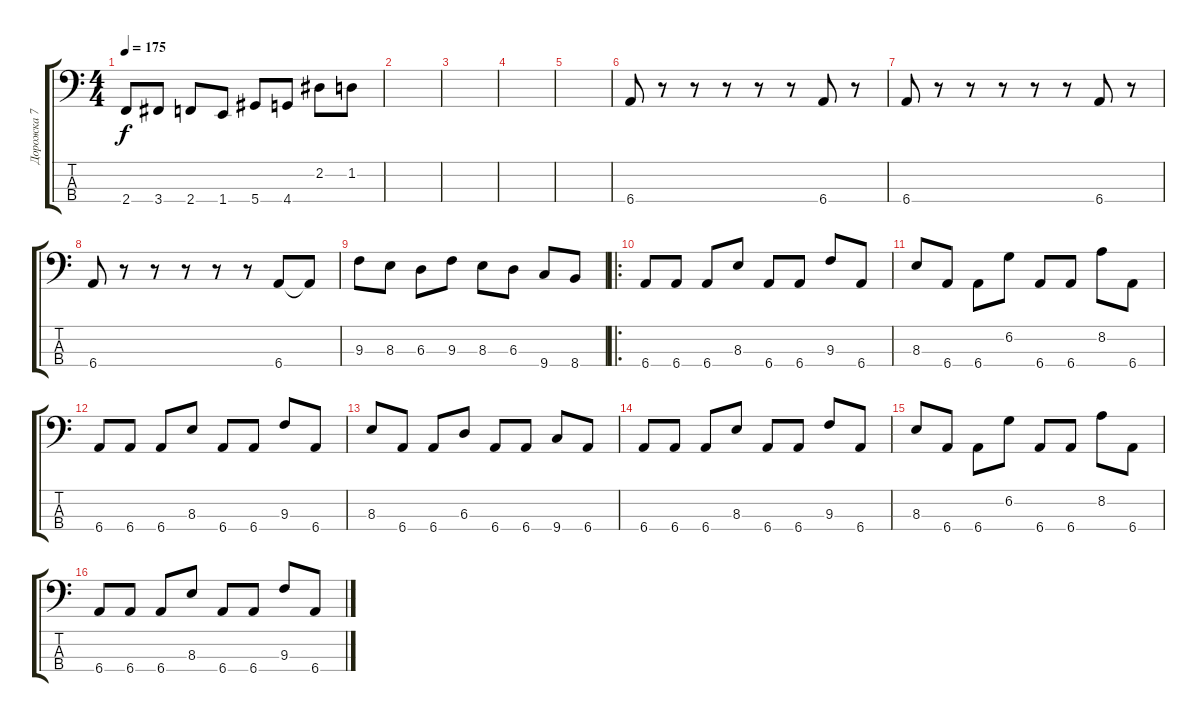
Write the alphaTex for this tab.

\track ("Дорожка 7" "Дорожка 7") {instrument electricbassfinger}
\staff {score tabs}
\tuning (Gb2 Db2 Ab1 Eb1) {hide}
\ts (4 4)
\tempo 175
\clef f4
\ks c
2.4.8{dy f} 3.4.8 2.4.8 1.4.8 5.4.8 4.4.8 2.2.8 1.2.8 |
|
|
|
|
6.4.8 r.8 r.8 r.8 r.8 r.8 6.4.8 r.8 |
6.4.8 r.8 r.8 r.8 r.8 r.8 6.4.8 r.8 |
6.4.8 r.8 r.8 r.8 r.8 r.8 6.4.8 6.4{t}.8 |
9.3.8 8.3.8 6.3.8 9.3.8 8.3.8 6.3.8 9.4.8 8.4.8 |
\ro
6.4.8 6.4.8 6.4.8 8.3.8 6.4.8 6.4.8 9.3.8 6.4.8 |
8.3.8 6.4.8 6.4.8 6.2.8 6.4.8 6.4.8 8.2.8 6.4.8 |
6.4.8 6.4.8 6.4.8 8.3.8 6.4.8 6.4.8 9.3.8 6.4.8 |
8.3.8 6.4.8 6.4.8 6.3.8 6.4.8 6.4.8 9.4.8 6.4.8 |
6.4.8 6.4.8 6.4.8 8.3.8 6.4.8 6.4.8 9.3.8 6.4.8 |
8.3.8 6.4.8 6.4.8 6.2.8 6.4.8 6.4.8 8.2.8 6.4.8 |
6.4.8 6.4.8 6.4.8 8.3.8 6.4.8 6.4.8 9.3.8 6.4.8
